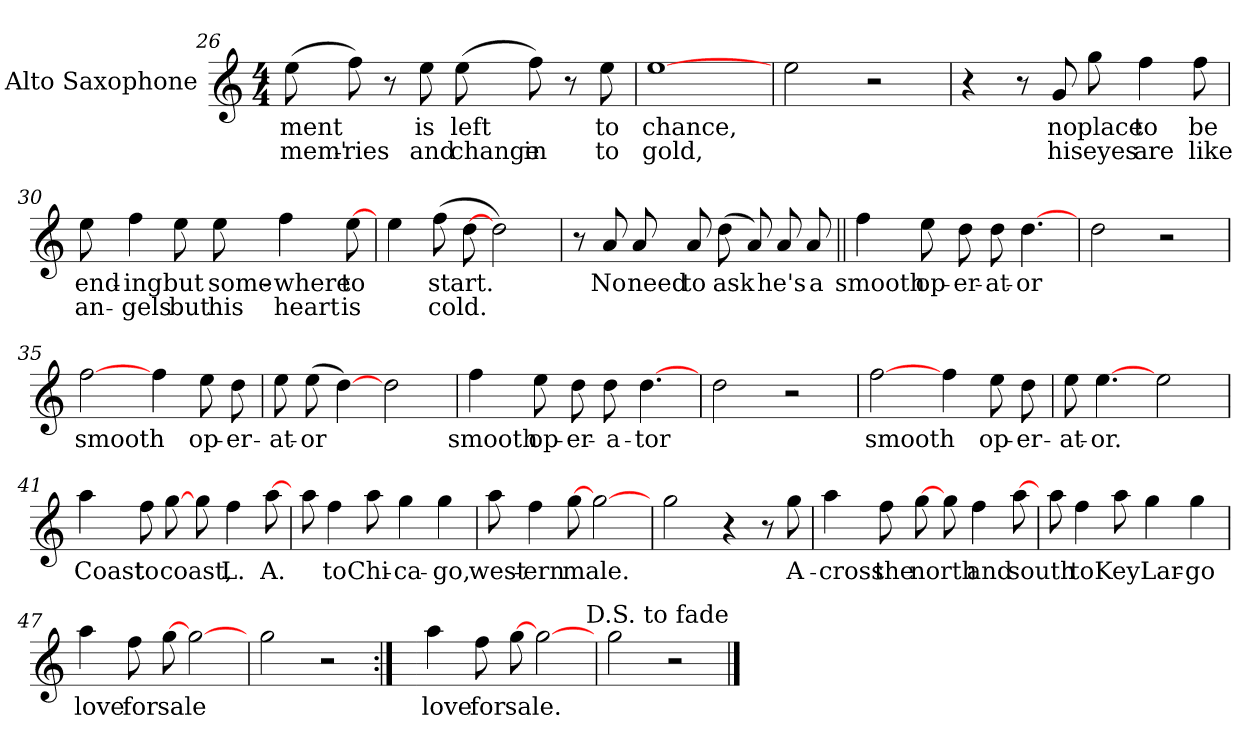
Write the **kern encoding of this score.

**kern	**text	**text
*part1	*part1	*part1
*staff1	*staff1	*staff1
*I"Alto Saxophone	*	*
*I'Alto Sax.	*	*
*clefG2	*	*
*k[]	*	*
*a:	*	*
*M4/4	*	*
=26	=26	=26
(8eeL	-ment	-mem'-
8ff)	.	-ries
8r	.	.
8ee	-is	-and
(8eeL	-left	-change
8ff)	.	-in
8r	.	.
8ee	-to	-to
=27	=27	=27
[1ee	-chance,	-gold,
=28	=28	=28
2ee	.	.
2r	.	.
!!LO:LB:g=z
=29	=29	=29
4r	.	.
8r	.	.
8g	-no	-his
8ggL	-place	-eyes
4ff	-to	-are
8ff	-be	-like
=30	=30	=30
8eeL	-end-	-an-
4ff	-ing	-gels
8ee	-but	-but
8eeL	-some-	-his
4ff	-where	-heart
[8ee	-to	-is
=31	=31	=31
4ee	.	.
(8ffL	-start.	-cold.
[8dd	.	.
2dd)	.	.
=32	=32	=32
8r	.	.
8a	-No	.
8aL	-need	.
8a	-to	.
(8ddL	-ask	.
8a)	.	.
8a	-he's	.
8a	-a	.
!!LO:LB:g=z
=33||	=33||	=33||
4ff	-smooth	.
8eeL	-op-	.
8dd	-er-	.
8ddL	-at-	.
[4.dd	-or	.
=34	=34	=34
2dd	.	.
2r	.	.
=35	=35	=35
[2ff	-smooth	.
4ff	.	.
8eeL	-op-	.
8dd	-er-	.
=36	=36	=36
8eeL	-at-	.
(8ee	-or	.
[4dd)	.	.
2dd	.	.
!!LO:LB:g=z
=37	=37	=37
4ff	-smooth	.
8eeL	-op-	.
8dd	-er-	.
8ddL	-a-	.
[4.dd	-tor	.
=38	=38	=38
2dd	.	.
2r	.	.
=39	=39	=39
[2ff	-smooth	.
4ff	.	.
8eeL	-op-	.
8dd	-er-	.
=40	=40	=40
8eeL	-at-	.
[4.ee	-or.	.
2ee	.	.
!!LO:LB:g=z
=41	=41	=41
4aa	-Coast	.
8ffL	-to	.
[8gg	-coast,	.
8ggL	.	.
4ff	-L.	.
[8aa	-A.	.
=42	=42	=42
8aaL	.	.
4ff	-to	.
8aa	-Chi-	.
4gg	-ca-	.
4gg	-go,	.
=43	=43	=43
8aaL	-west-	.
4ff	-ern	.
[8gg	-male.	.
[2gg	.	.
=44	=44	=44
2gg	.	.
4r	.	.
8r	.	.
8gg	-A-	.
!!LO:LB:g=z
=45	=45	=45
4aa	-cross	.
8ffL	-the	.
[8gg	-north	.
8ggL	.	.
4ff	-and	.
[8aa	-south	.
=46	=46	=46
8aaL	.	.
4ff	-to	.
8aa	-Key	.
4gg	-Lar-	.
4gg	-go	.
=47	=47	=47
4aa	-love	.
8ffL	-for	.
[8gg	-sale	.
[2gg	.	.
=48	=48	=48
2gg	.	.
2r	.	.
!!LO:LB:g=z
=49:|!	=49:|!	=49:|!
4aa	-love	.
8ffL	-for	.
[8gg	-sale.	.
[2gg	.	.
=50	=50	=50
2gg	.	.
2r	.	.
!LO:TX:a:t=D.S. to fade	!	!
==	==	==
*-	*-	*-
